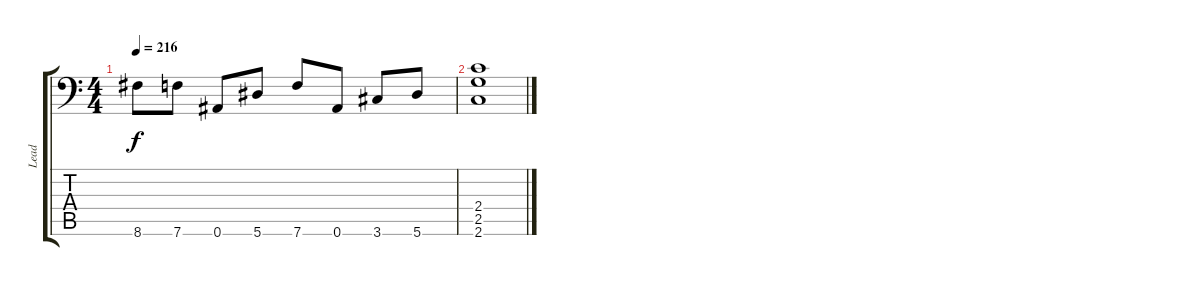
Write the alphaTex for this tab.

\track ("Lead" "Lead") {solo instrument distortionguitar}
\staff {score tabs}
\tuning (C4 G3 Eb3 Bb2 F2 Bb1) {hide}
\ts (4 4)
\tempo 216
\clef f4
\ks c
8.6.8{dy f} 7.6.8 0.6.8 5.6.8 7.6.8 0.6.8 3.6.8 5.6.8 |
(2.4 2.5 2.6).1
